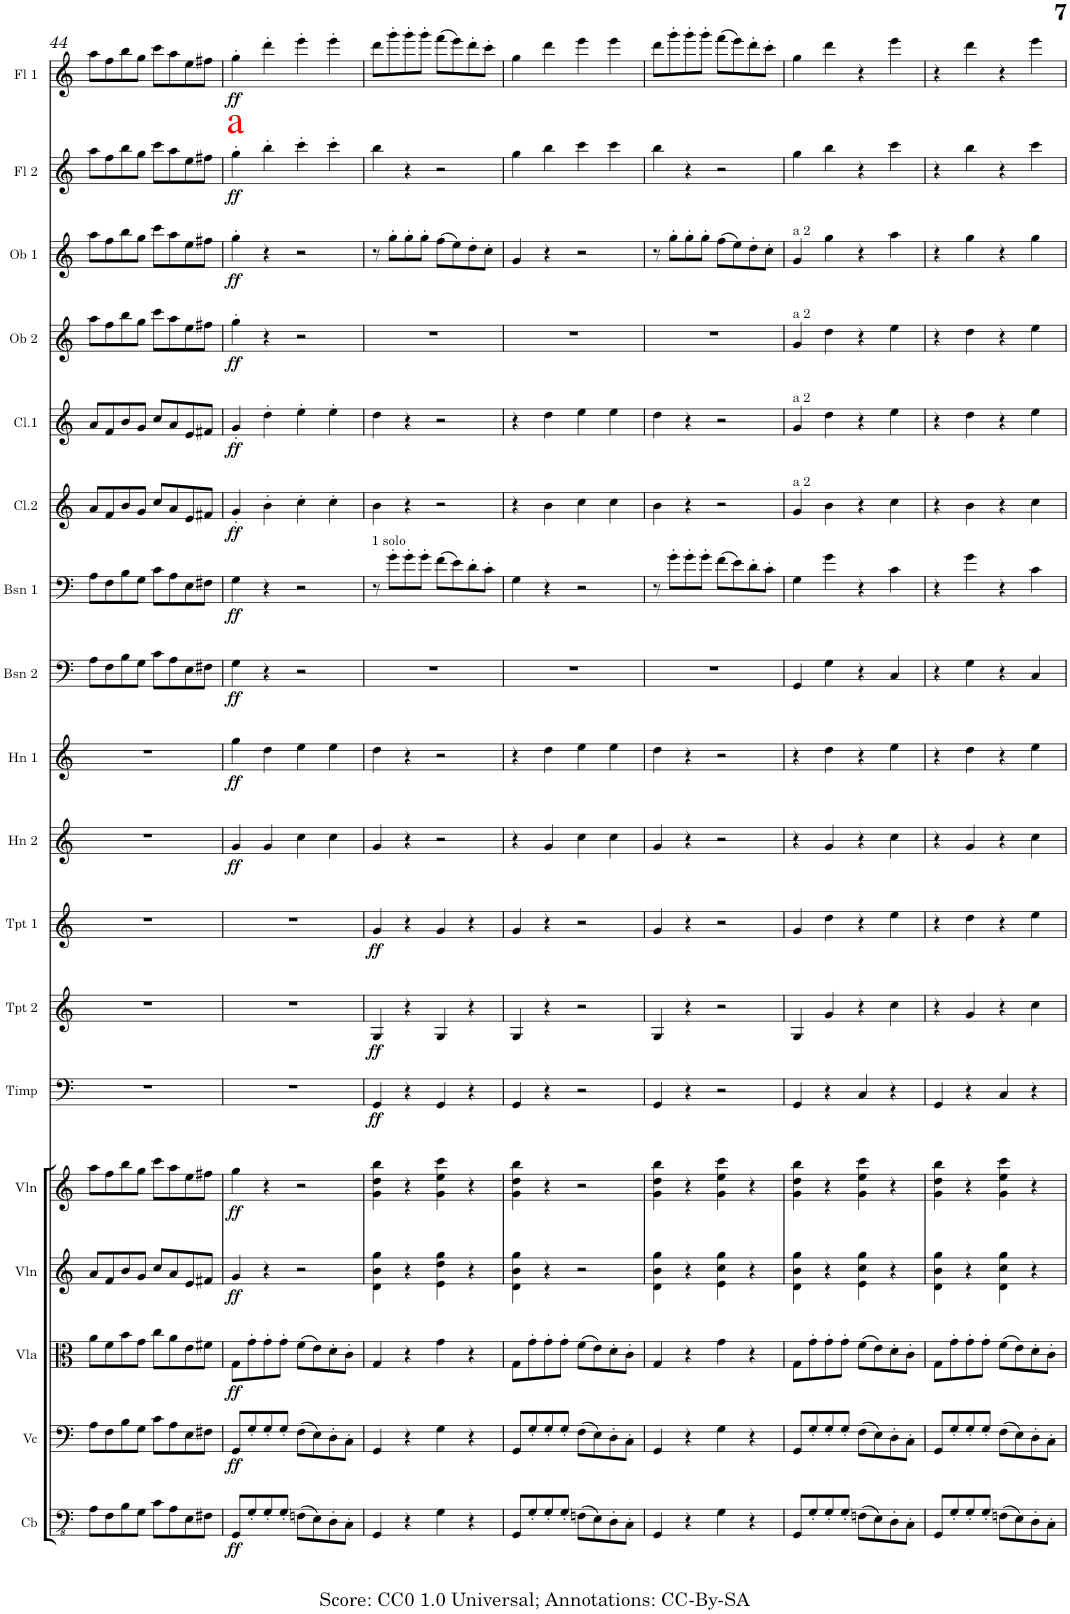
**kern	**dynam	**kern	**dynam	**kern	**dynam	**kern	**dynam	**kern	**dynam	**kern	**dynam	**kern	**dynam	**kern	**dynam	**kern	**dynam	**kern	**dynam	**kern	**dynam	**kern	**dynam	**kern	**dynam	**kern	**dynam	**kern	**dynam	**kern	**dynam	**kern	**dynam	**kern	**text	**dynam
*part18	*part18	*part17	*part17	*part16	*part16	*part15	*part15	*part14	*part14	*part13	*part13	*part12	*part12	*part11	*part11	*part10	*part10	*part9	*part9	*part8	*part8	*part7	*part7	*part6	*part6	*part5	*part5	*part4	*part4	*part3	*part3	*part2	*part2	*part1	*part1	*part1
*staff18	*staff18	*staff17	*staff17	*staff16	*staff16	*staff15	*staff15	*staff14	*staff14	*staff13	*staff13	*staff12	*staff12	*staff11	*staff11	*staff10	*staff10	*staff9	*staff9	*staff8	*staff8	*staff7	*staff7	*staff6	*staff6	*staff5	*staff5	*staff4	*staff4	*staff3	*staff3	*staff2	*staff2	*staff1	*staff1	*staff1
*I"Contrabass	*	*I"Violoncello	*	*I"Viola	*	*I"Violin	*	*I"Violin	*	*I"Timpani	*	*I"C Trumpet 2	*	*I"C Trumpet 1	*	*I"C Horn 2	*	*I"C Horn 1	*	*I"Bassoon 2	*	*I"Bassoon 1	*	*I"C Clarinet 2	*	*I"C Clarinet 1	*	*I"Oboe 2	*	*I"Oboe 1	*	*I"Flute 2	*	*I"Flute 1	*	*
*I'Cb	*	*I'Vc	*	*I'Vla	*	*I'Vln	*	*I'Vln	*	*I'Timp	*	*I'Tpt 2	*	*I'Tpt 1	*	*I'Hn 2	*	*I'Hn 1	*	*I'Bsn 2	*	*I'Bsn 1	*	*I'Cl.2	*	*I'Cl.1	*	*I'Ob 2	*	*I'Ob 1	*	*I'Fl 2	*	*I'Fl 1	*	*
!!LO:PB:g=z
*clefFv4	*	*clefF4	*	*clefC3	*	*clefG2	*	*clefG2	*	*clefF4	*	*clefG2	*	*clefG2	*	*clefG2	*	*clefG2	*	*clefF4	*	*clefF4	*	*clefG2	*	*clefG2	*	*clefG2	*	*clefG2	*	*clefG2	*	*clefG2	*	*
*	*	*	*	*	*	*	*	*	*	*	*	*	*	*	*	*Trd7c12	*	*Trd7c12	*	*	*	*	*	*Trd1c2	*	*Trd1c2	*	*	*	*	*	*	*	*	*	*
*k[]	*	*k[]	*	*k[]	*	*k[]	*	*k[]	*	*k[]	*	*k[]	*	*k[]	*	*k[]	*	*k[]	*	*k[]	*	*k[]	*	*k[]	*	*k[]	*	*k[]	*	*k[]	*	*k[]	*	*k[]	*	*
*M2/2	*	*M2/2	*	*M2/2	*	*M2/2	*	*M2/2	*	*M2/2	*	*M2/2	*	*M2/2	*	*M2/2	*	*M2/2	*	*M2/2	*	*M2/2	*	*M2/2	*	*M2/2	*	*M2/2	*	*M2/2	*	*M2/2	*	*M2/2	*	*
*met(c|)	*	*met(c|)	*	*met(c|)	*	*met(c|)	*	*met(c|)	*	*met(c|)	*	*met(c|)	*	*met(c|)	*	*met(c|)	*	*met(c|)	*	*met(c|)	*	*met(c|)	*	*met(c|)	*	*met(c|)	*	*met(c|)	*	*met(c|)	*	*met(c|)	*	*met(c|)	*	*
=44	=44	=44	=44	=44	=44	=44	=44	=44	=44	=44	=44	=44	=44	=44	=44	=44	=44	=44	=44	=44	=44	=44	=44	=44	=44	=44	=44	=44	=44	=44	=44	=44	=44	=44	=44	=44
8AA\L	.	8A\L	.	8a\L	.	8a/L	.	8aa\L	.	1r	.	1r	.	1r	.	1r	.	1r	.	8A\L	.	8A\L	.	8a/L	.	8a/L	.	8aa\L	.	8aa\L	.	8aa\L	.	8aa\L	.	.
8FF\	.	8F\	.	8f\	.	8f/	.	8ff\	.	.	.	.	.	.	.	.	.	.	.	8F\	.	8F\	.	8f/	.	8f/	.	8ff\	.	8ff\	.	8ff\	.	8ff\	.	.
8BB\	.	8B\	.	8b\	.	8b/	.	8bb\	.	.	.	.	.	.	.	.	.	.	.	8B\	.	8B\	.	8b/	.	8b/	.	8bb\	.	8bb\	.	8bb\	.	8bb\	.	.
8GG\J	.	8G\J	.	8g\J	.	8g/J	.	8gg\J	.	.	.	.	.	.	.	.	.	.	.	8G\J	.	8G\J	.	8g/J	.	8g/J	.	8gg\J	.	8gg\J	.	8gg\J	.	8gg\J	.	.
8C\L	.	8c\L	.	8cc\L	.	8cc/L	.	8ccc\L	.	.	.	.	.	.	.	.	.	.	.	8c\L	.	8c\L	.	8cc/L	.	8cc/L	.	8ccc\L	.	8ccc\L	.	8ccc\L	.	8ccc\L	.	.
8AA\	.	8A\	.	8a\	.	8a/	.	8aa\	.	.	.	.	.	.	.	.	.	.	.	8A\	.	8A\	.	8a/	.	8a/	.	8aa\	.	8aa\	.	8aa\	.	8aa\	.	.
8EE\	.	8E\	.	8e\	.	8e/	.	8ee\	.	.	.	.	.	.	.	.	.	.	.	8E\	.	8E\	.	8e/	.	8e/	.	8ee\	.	8ee\	.	8ee\	.	8ee\	.	.
8FF#X\J	.	8F#X\J	.	8f#X\J	.	8f#X/J	.	8ff#X\J	.	.	.	.	.	.	.	.	.	.	.	8F#X\J	.	8F#X\J	.	8f#X/J	.	8f#X/J	.	8ff#X\J	.	8ff#X\J	.	8ff#X\J	.	8ff#X\J	.	.
=45	=45	=45	=45	=45	=45	=45	=45	=45	=45	=45	=45	=45	=45	=45	=45	=45	=45	=45	=45	=45	=45	=45	=45	=45	=45	=45	=45	=45	=45	=45	=45	=45	=45	=45	=45	=45
!	!LO:DY:b	!	!LO:DY:b	!	!LO:DY:b	!	!LO:DY:b	!	!LO:DY:b	!	!	!	!	!	!	!	!LO:DY:b	!	!LO:DY:b	!	!LO:DY:b	!	!LO:DY:b	!	!LO:DY:b	!	!LO:DY:b	!	!LO:DY:b	!	!LO:DY:b	!	!LO:DY:b	!	!LO:LY:b:color=#FF0000	!LO:DY:b
8GGG/L	ff	8GG/L	ff	8G\L	ff	4g/	ff	4gg\	ff	1r	.	1r	.	1r	.	4g/	ff	4gg\	ff	4G\	ff	4G\	ff	4g'/	ff	4g'/	ff	4gg'\	ff	4gg'\	ff	4gg'\	ff	4gg'\	a	ff
8GG'/	.	8G'/	.	8g'\	.	.	.	.	.	.	.	.	.	.	.	.	.	.	.	.	.	.	.	.	.	.	.	.	.	.	.	.	.	.	.	.
8GG'/	.	8G'/	.	8g'\	.	4r	.	4r	.	.	.	.	.	.	.	4g/	.	4dd\	.	4r	.	4r	.	4b'\	.	4dd'\	.	4r	.	4r	.	4bb'\	.	4ddd'\	.	.
8GG'/J	.	8G'/J	.	8g'\J	.	.	.	.	.	.	.	.	.	.	.	.	.	.	.	.	.	.	.	.	.	.	.	.	.	.	.	.	.	.	.	.
(8FFn\L	.	(8F\L	.	(8f\L	.	2r	.	2r	.	.	.	.	.	.	.	4cc\	.	4ee\	.	2r	.	2r	.	4cc'\	.	4ee'\	.	2r	.	2r	.	4ccc'\	.	4eee'\	.	.
8EE\)	.	8E\)	.	8e\)	.	.	.	.	.	.	.	.	.	.	.	.	.	.	.	.	.	.	.	.	.	.	.	.	.	.	.	.	.	.	.	.
8DD'\	.	8D'\	.	8d'\	.	.	.	.	.	.	.	.	.	.	.	4cc\	.	4ee\	.	.	.	.	.	4cc'\	.	4ee'\	.	.	.	.	.	4ccc'\	.	4eee'\	.	.
8CC'\J	.	8C'\J	.	8c'\J	.	.	.	.	.	.	.	.	.	.	.	.	.	.	.	.	.	.	.	.	.	.	.	.	.	.	.	.	.	.	.	.
=46	=46	=46	=46	=46	=46	=46	=46	=46	=46	=46	=46	=46	=46	=46	=46	=46	=46	=46	=46	=46	=46	=46	=46	=46	=46	=46	=46	=46	=46	=46	=46	=46	=46	=46	=46	=46
!	!	!	!	!	!	!	!	!	!	!	!	!	!	!	!	!	!	!	!	!	!	!LO:TX:a:t=1 solo	!	!	!	!	!	!	!	!	!	!	!	!	!	!
!	!	!	!	!	!	!	!	!	!	!	!LO:DY:b	!	!LO:DY:b	!	!LO:DY:b	!	!	!	!	!	!	!	!	!	!	!	!	!	!	!	!	!	!	!	!	!
4GGG/	.	4GG/	.	4G/	.	4d\ 4b\ 4gg\	.	4g\ 4dd\ 4bb\	.	4GG/	ff	4G/	ff	4g/	ff	4g/	.	4dd\	.	1r	.	8r	.	4b\	.	4dd\	.	1r	.	8r	.	4bb\	.	8ddd\L	.	.
.	.	.	.	.	.	.	.	.	.	.	.	.	.	.	.	.	.	.	.	.	.	8g'\L	.	.	.	.	.	.	.	8gg'\L	.	.	.	8ggg'\	.	.
4r	.	4r	.	4r	.	4r	.	4r	.	4r	.	4r	.	4r	.	4r	.	4r	.	.	.	8g'\	.	4r	.	4r	.	.	.	8gg'\	.	4r	.	8ggg'\	.	.
.	.	.	.	.	.	.	.	.	.	.	.	.	.	.	.	.	.	.	.	.	.	8g'\J	.	.	.	.	.	.	.	8gg'\J	.	.	.	8ggg'\J	.	.
4GG\	.	4G\	.	4g\	.	4e\ 4dd\ 4gg\	.	4g\ 4ee\ 4ccc\	.	4GG/	.	4G/	.	4g/	.	2r	.	2r	.	.	.	(8f\L	.	2r	.	2r	.	.	.	(8ff\L	.	2r	.	(8fff\L	.	.
.	.	.	.	.	.	.	.	.	.	.	.	.	.	.	.	.	.	.	.	.	.	8e\)	.	.	.	.	.	.	.	8ee\)	.	.	.	8eee\)	.	.
4r	.	4r	.	4r	.	4r	.	4r	.	4r	.	4r	.	4r	.	.	.	.	.	.	.	8d'\	.	.	.	.	.	.	.	8dd'\	.	.	.	8ddd'\	.	.
.	.	.	.	.	.	.	.	.	.	.	.	.	.	.	.	.	.	.	.	.	.	8c'\J	.	.	.	.	.	.	.	8cc'\J	.	.	.	8ccc'\J	.	.
=47	=47	=47	=47	=47	=47	=47	=47	=47	=47	=47	=47	=47	=47	=47	=47	=47	=47	=47	=47	=47	=47	=47	=47	=47	=47	=47	=47	=47	=47	=47	=47	=47	=47	=47	=47	=47
8GGG/L	.	8GG/L	.	8G\L	.	4d\ 4b\ 4gg\	.	4g\ 4dd\ 4bb\	.	4GG/	.	4G/	.	4g/	.	4r	.	4r	.	1r	.	4G\	.	4r	.	4r	.	1r	.	4g/	.	4gg\	.	4gg\	.	.
8GG'/	.	8G'/	.	8g'\	.	.	.	.	.	.	.	.	.	.	.	.	.	.	.	.	.	.	.	.	.	.	.	.	.	.	.	.	.	.	.	.
8GG'/	.	8G'/	.	8g'\	.	4r	.	4r	.	4r	.	4r	.	4r	.	4g/	.	4dd\	.	.	.	4r	.	4b\	.	4dd\	.	.	.	4r	.	4bb\	.	4ddd\	.	.
8GG'/J	.	8G'/J	.	8g'\J	.	.	.	.	.	.	.	.	.	.	.	.	.	.	.	.	.	.	.	.	.	.	.	.	.	.	.	.	.	.	.	.
(8FFn\L	.	(8F\L	.	(8f\L	.	2r	.	2r	.	2r	.	2r	.	2r	.	4cc\	.	4ee\	.	.	.	2r	.	4cc\	.	4ee\	.	.	.	2r	.	4ccc\	.	4eee\	.	.
8EE\)	.	8E\)	.	8e\)	.	.	.	.	.	.	.	.	.	.	.	.	.	.	.	.	.	.	.	.	.	.	.	.	.	.	.	.	.	.	.	.
8DD'\	.	8D'\	.	8d'\	.	.	.	.	.	.	.	.	.	.	.	4cc\	.	4ee\	.	.	.	.	.	4cc\	.	4ee\	.	.	.	.	.	4ccc\	.	4eee\	.	.
8CC'\J	.	8C'\J	.	8c'\J	.	.	.	.	.	.	.	.	.	.	.	.	.	.	.	.	.	.	.	.	.	.	.	.	.	.	.	.	.	.	.	.
=48	=48	=48	=48	=48	=48	=48	=48	=48	=48	=48	=48	=48	=48	=48	=48	=48	=48	=48	=48	=48	=48	=48	=48	=48	=48	=48	=48	=48	=48	=48	=48	=48	=48	=48	=48	=48
4GGG/	.	4GG/	.	4G/	.	4d\ 4b\ 4gg\	.	4g\ 4dd\ 4bb\	.	4GG/	.	4G/	.	4g/	.	4g/	.	4dd\	.	1r	.	8r	.	4b\	.	4dd\	.	1r	.	8r	.	4bb\	.	8ddd\L	.	.
.	.	.	.	.	.	.	.	.	.	.	.	.	.	.	.	.	.	.	.	.	.	8g'\L	.	.	.	.	.	.	.	8gg'\L	.	.	.	8ggg'\	.	.
4r	.	4r	.	4r	.	4r	.	4r	.	4r	.	4r	.	4r	.	4r	.	4r	.	.	.	8g'\	.	4r	.	4r	.	.	.	8gg'\	.	4r	.	8ggg'\	.	.
.	.	.	.	.	.	.	.	.	.	.	.	.	.	.	.	.	.	.	.	.	.	8g'\J	.	.	.	.	.	.	.	8gg'\J	.	.	.	8ggg'\J	.	.
4GG\	.	4G\	.	4g\	.	4e\ 4cc\ 4gg\	.	4g\ 4ee\ 4ccc\	.	2r	.	2r	.	2r	.	2r	.	2r	.	.	.	(8f\L	.	2r	.	2r	.	.	.	(8ff\L	.	2r	.	(8fff\L	.	.
.	.	.	.	.	.	.	.	.	.	.	.	.	.	.	.	.	.	.	.	.	.	8e\)	.	.	.	.	.	.	.	8ee\)	.	.	.	8eee\)	.	.
4r	.	4r	.	4r	.	4r	.	4r	.	.	.	.	.	.	.	.	.	.	.	.	.	8d'\	.	.	.	.	.	.	.	8dd'\	.	.	.	8ddd'\	.	.
.	.	.	.	.	.	.	.	.	.	.	.	.	.	.	.	.	.	.	.	.	.	8c'\J	.	.	.	.	.	.	.	8cc'\J	.	.	.	8ccc'\J	.	.
=49	=49	=49	=49	=49	=49	=49	=49	=49	=49	=49	=49	=49	=49	=49	=49	=49	=49	=49	=49	=49	=49	=49	=49	=49	=49	=49	=49	=49	=49	=49	=49	=49	=49	=49	=49	=49
!	!	!	!	!	!	!	!	!	!	!	!	!	!	!	!	!	!	!	!	!	!	!	!	!	!	!	!	!	!	!LO:TX:a:t=a 2	!	!	!	!	!	!
!	!	!	!	!	!	!	!	!	!	!	!	!	!	!	!	!	!	!	!	!	!	!	!	!	!	!	!	!LO:TX:a:t=a 2	!	!	!	!	!	!	!	!
!	!	!	!	!	!	!	!	!	!	!	!	!	!	!	!	!	!	!	!	!	!	!	!	!	!	!LO:TX:a:t=a 2	!	!	!	!	!	!	!	!	!	!
!	!	!	!	!	!	!	!	!	!	!	!	!	!	!	!	!	!	!	!	!	!	!	!	!LO:TX:a:t=a 2	!	!	!	!	!	!	!	!	!	!	!	!
8GGG/L	.	8GG/L	.	8G\L	.	4d\ 4b\ 4gg\	.	4g\ 4dd\ 4bb\	.	4GG/	.	4G/	.	4g/	.	4r	.	4r	.	4GG/	.	4G\	.	4g/	.	4g/	.	4g/	.	4g/	.	4gg\	.	4gg\	.	.
8GG'/	.	8G'/	.	8g'\	.	.	.	.	.	.	.	.	.	.	.	.	.	.	.	.	.	.	.	.	.	.	.	.	.	.	.	.	.	.	.	.
8GG'/	.	8G'/	.	8g'\	.	4r	.	4r	.	4r	.	4g/	.	4dd\	.	4g/	.	4dd\	.	4G\	.	4g\	.	4b\	.	4dd\	.	4dd\	.	4gg\	.	4bb\	.	4ddd\	.	.
8GG'/J	.	8G'/J	.	8g'\J	.	.	.	.	.	.	.	.	.	.	.	.	.	.	.	.	.	.	.	.	.	.	.	.	.	.	.	.	.	.	.	.
(8FFn\L	.	(8F\L	.	(8f\L	.	4e\ 4cc\ 4gg\	.	4g\ 4ee\ 4ccc\	.	4C/	.	4r	.	4r	.	4r	.	4r	.	4r	.	4r	.	4r	.	4r	.	4r	.	4r	.	4r	.	4r	.	.
8EE\)	.	8E\)	.	8e\)	.	.	.	.	.	.	.	.	.	.	.	.	.	.	.	.	.	.	.	.	.	.	.	.	.	.	.	.	.	.	.	.
8DD'\	.	8D'\	.	8d'\	.	4r	.	4r	.	4r	.	4cc\	.	4ee\	.	4cc\	.	4ee\	.	4C/	.	4c\	.	4cc\	.	4ee\	.	4ee\	.	4aa\	.	4ccc\	.	4eee\	.	.
8CC'\J	.	8C'\J	.	8c'\J	.	.	.	.	.	.	.	.	.	.	.	.	.	.	.	.	.	.	.	.	.	.	.	.	.	.	.	.	.	.	.	.
=50	=50	=50	=50	=50	=50	=50	=50	=50	=50	=50	=50	=50	=50	=50	=50	=50	=50	=50	=50	=50	=50	=50	=50	=50	=50	=50	=50	=50	=50	=50	=50	=50	=50	=50	=50	=50
8GGG/L	.	8GG/L	.	8G\L	.	4d\ 4b\ 4gg\	.	4g\ 4dd\ 4bb\	.	4GG/	.	4r	.	4r	.	4r	.	4r	.	4r	.	4r	.	4r	.	4r	.	4r	.	4r	.	4r	.	4r	.	.
8GG'/	.	8G'/	.	8g'\	.	.	.	.	.	.	.	.	.	.	.	.	.	.	.	.	.	.	.	.	.	.	.	.	.	.	.	.	.	.	.	.
8GG'/	.	8G'/	.	8g'\	.	4r	.	4r	.	4r	.	4g/	.	4dd\	.	4g/	.	4dd\	.	4G\	.	4g\	.	4b\	.	4dd\	.	4dd\	.	4gg\	.	4bb\	.	4ddd\	.	.
8GG'/J	.	8G'/J	.	8g'\J	.	.	.	.	.	.	.	.	.	.	.	.	.	.	.	.	.	.	.	.	.	.	.	.	.	.	.	.	.	.	.	.
(8FFn\L	.	(8F\L	.	(8f\L	.	4d\ 4cc\ 4gg\	.	4g\ 4ee\ 4ccc\	.	4C/	.	4r	.	4r	.	4r	.	4r	.	4r	.	4r	.	4r	.	4r	.	4r	.	4r	.	4r	.	4r	.	.
8EE\)	.	8E\)	.	8e\)	.	.	.	.	.	.	.	.	.	.	.	.	.	.	.	.	.	.	.	.	.	.	.	.	.	.	.	.	.	.	.	.
8DD'\	.	8D'\	.	8d'\	.	4r	.	4r	.	4r	.	4cc\	.	4ee\	.	4cc\	.	4ee\	.	4C/	.	4c\	.	4cc\	.	4ee\	.	4ee\	.	4gg\	.	4ccc\	.	4eee\	.	.
8CC'\J	.	8C'\J	.	8c'\J	.	.	.	.	.	.	.	.	.	.	.	.	.	.	.	.	.	.	.	.	.	.	.	.	.	.	.	.	.	.	.	.
=	=	=	=	=	=	=	=	=	=	=	=	=	=	=	=	=	=	=	=	=	=	=	=	=	=	=	=	=	=	=	=	=	=	=	=	=
*-	*-	*-	*-	*-	*-	*-	*-	*-	*-	*-	*-	*-	*-	*-	*-	*-	*-	*-	*-	*-	*-	*-	*-	*-	*-	*-	*-	*-	*-	*-	*-	*-	*-	*-	*-	*-
